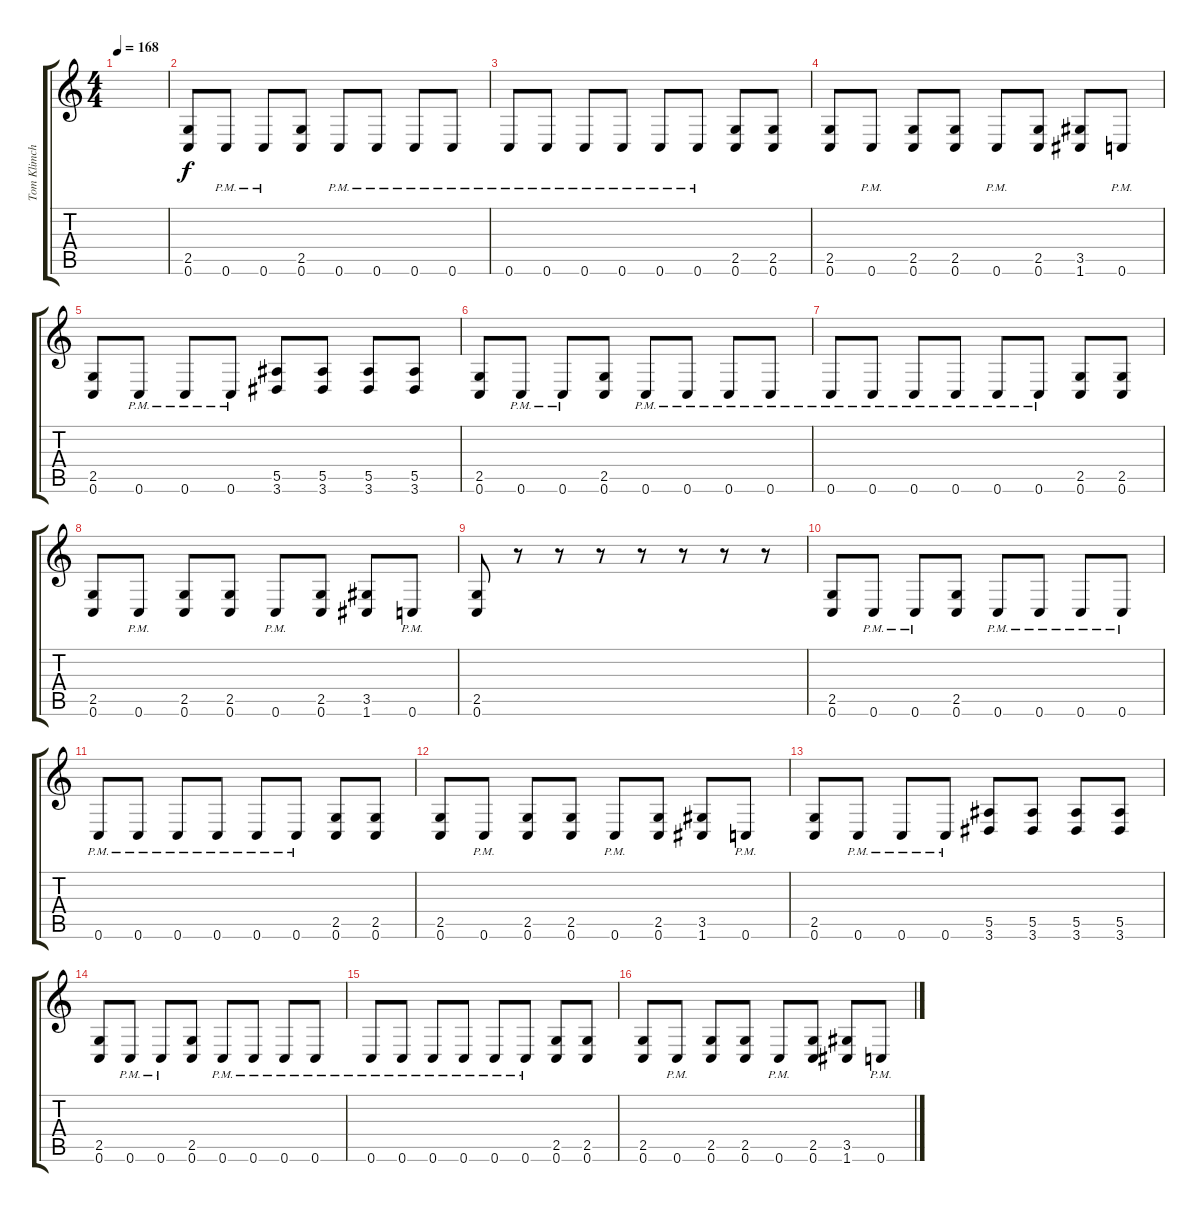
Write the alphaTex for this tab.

\track ("Tom Klimchuck" "Tom Klimch") {instrument distortionguitar}
\staff {score tabs}
\tuning (C4 G3 Eb3 Bb2 F2 C2) {hide}
\ts (4 4)
\tempo 168
\clef g2
\ks c
|
(2.5 0.6).8 0.6{pm}.8 0.6{pm}.8 (2.5 0.6).8 0.6{pm}.8 0.6{pm}.8 0.6{pm}.8 0.6{pm}.8 |
0.6{pm}.8 0.6{pm}.8 0.6{pm}.8 0.6{pm}.8 0.6{pm}.8 0.6{pm}.8 (2.5 0.6).8 (2.5 0.6).8 |
(2.5 0.6).8 0.6{pm}.8 (2.5 0.6).8 (2.5 0.6).8 0.6{pm}.8 (2.5 0.6).8 (3.5 1.6).8 0.6{pm}.8 |
(2.5 0.6).8 0.6{pm}.8 0.6{pm}.8 0.6{pm}.8 (5.5 3.6).8 (5.5 3.6).8 (5.5 3.6).8 (5.5 3.6).8 |
(2.5 0.6).8 0.6{pm}.8 0.6{pm}.8 (2.5 0.6).8 0.6{pm}.8 0.6{pm}.8 0.6{pm}.8 0.6{pm}.8 |
0.6{pm}.8 0.6{pm}.8 0.6{pm}.8 0.6{pm}.8 0.6{pm}.8 0.6{pm}.8 (2.5 0.6).8 (2.5 0.6).8 |
(2.5 0.6).8 0.6{pm}.8 (2.5 0.6).8 (2.5 0.6).8 0.6{pm}.8 (2.5 0.6).8 (3.5 1.6).8 0.6{pm}.8 |
(2.5 0.6).8 r.8 r.8 r.8 r.8 r.8 r.8 r.8 |
(2.5 0.6).8 0.6{pm}.8 0.6{pm}.8 (2.5 0.6).8 0.6{pm}.8 0.6{pm}.8 0.6{pm}.8 0.6{pm}.8 |
0.6{pm}.8 0.6{pm}.8 0.6{pm}.8 0.6{pm}.8 0.6{pm}.8 0.6{pm}.8 (2.5 0.6).8 (2.5 0.6).8 |
(2.5 0.6).8 0.6{pm}.8 (2.5 0.6).8 (2.5 0.6).8 0.6{pm}.8 (2.5 0.6).8 (3.5 1.6).8 0.6{pm}.8 |
(2.5 0.6).8 0.6{pm}.8 0.6{pm}.8 0.6{pm}.8 (5.5 3.6).8 (5.5 3.6).8 (5.5 3.6).8 (5.5 3.6).8 |
(2.5 0.6).8 0.6{pm}.8 0.6{pm}.8 (2.5 0.6).8 0.6{pm}.8 0.6{pm}.8 0.6{pm}.8 0.6{pm}.8 |
0.6{pm}.8 0.6{pm}.8 0.6{pm}.8 0.6{pm}.8 0.6{pm}.8 0.6{pm}.8 (2.5 0.6).8 (2.5 0.6).8 |
(2.5 0.6).8 0.6{pm}.8 (2.5 0.6).8 (2.5 0.6).8 0.6{pm}.8 (2.5 0.6).8 (3.5 1.6).8 0.6{pm}.8
